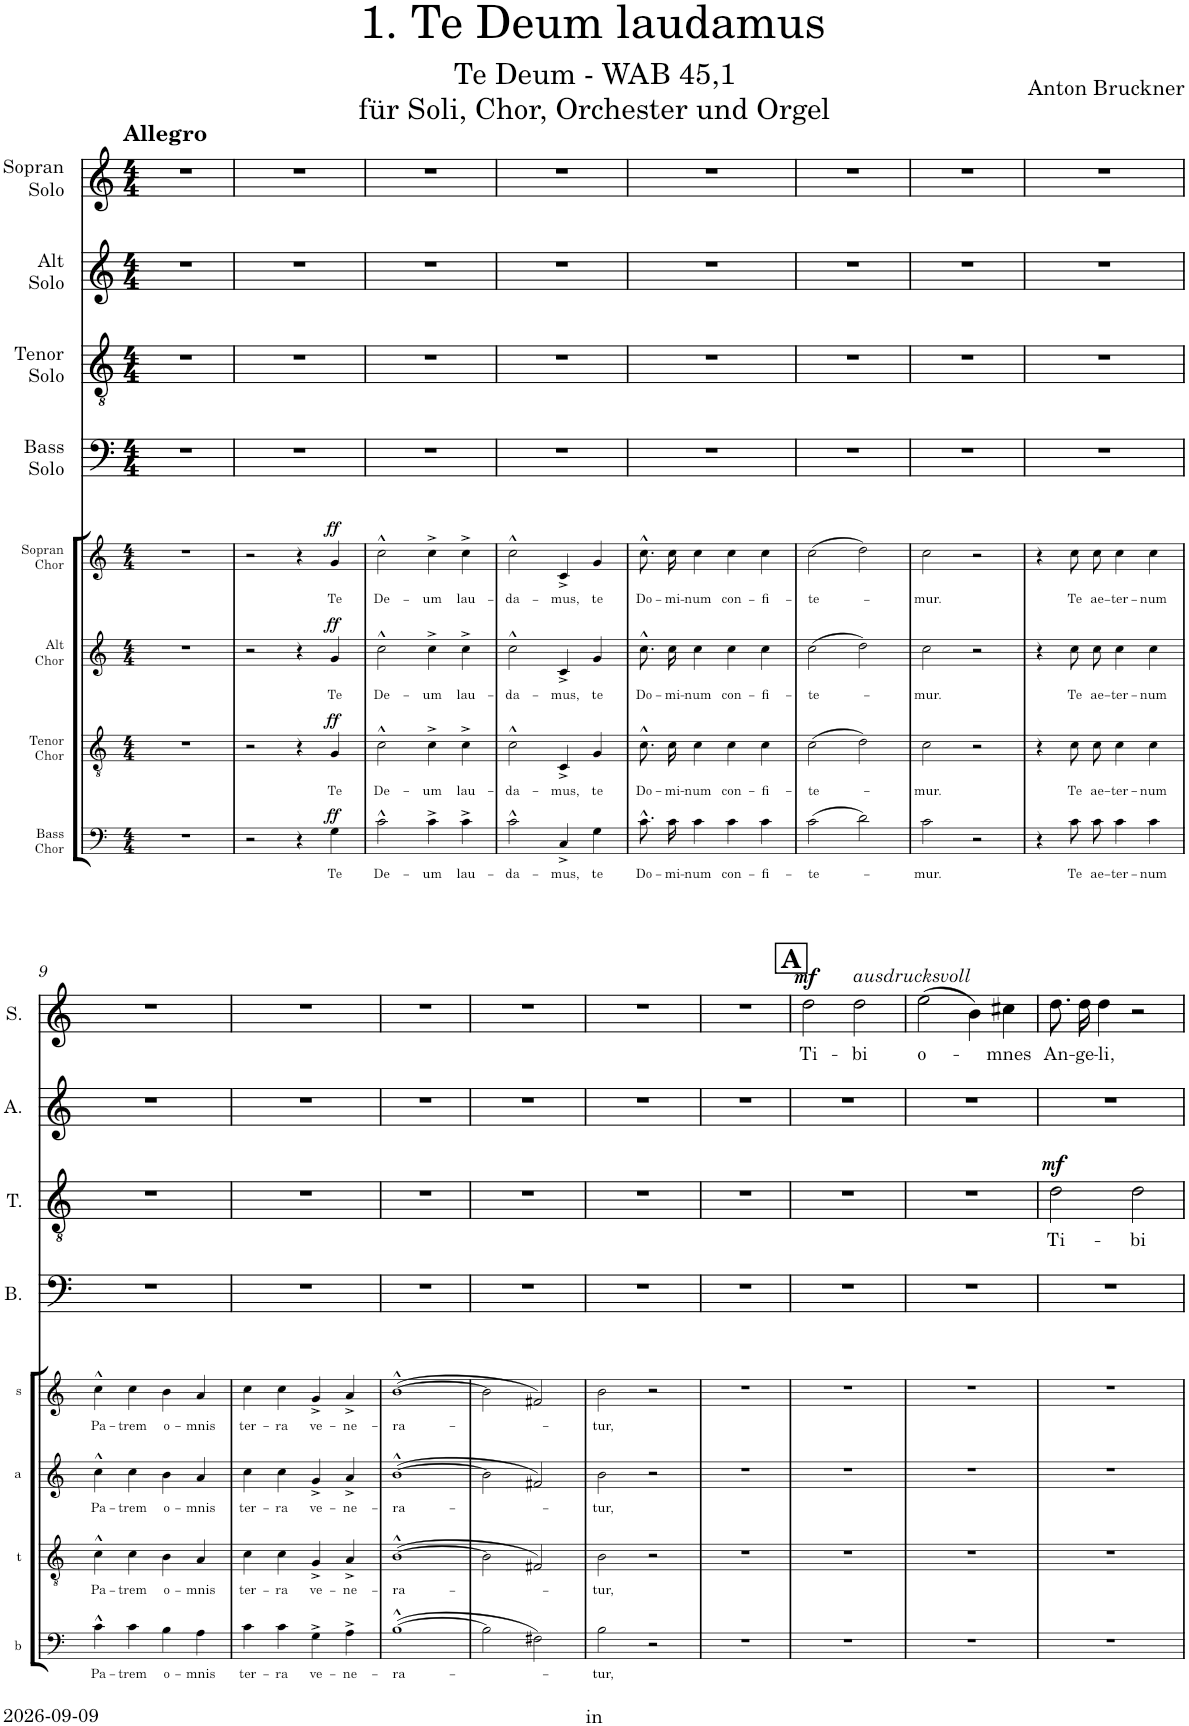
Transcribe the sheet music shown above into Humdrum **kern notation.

**kern	**text	**dynam	**kern	**text	**dynam	**kern	**text	**dynam	**kern	**text	**dynam	**kern	**kern	**text	**dynam	**kern	**kern	**text	**dynam
*part8	*part8	*part8	*part7	*part7	*part7	*part6	*part6	*part6	*part5	*part5	*part5	*part4	*part3	*part3	*part3	*part2	*part1	*part1	*part1
*staff8	*staff8	*staff8	*staff7	*staff7	*staff7	*staff6	*staff6	*staff6	*staff5	*staff5	*staff5	*staff4	*staff3	*staff3	*staff3	*staff2	*staff1	*staff1	*staff1
*I"Bass Chor	*	*	*I"Tenor Chor	*	*	*I"Alt Chor	*	*	*I"Sopran Chor	*	*	*I"Bass Solo	*I"Tenor Solo	*	*	*I"Alt Solo	*I"Sopran Solo	*	*
*I'b	*	*	*I't	*	*	*I'a	*	*	*I's	*	*	*I'B.	*I'T.	*	*	*I'A.	*I'S.	*	*
*stria5	*	*	*stria5	*	*	*stria5	*	*	*stria5	*	*	*	*	*	*	*	*	*	*
*clefF4	*	*	*clefGv2	*	*	*clefG2	*	*	*clefG2	*	*	*clefF4	*clefGv2	*	*	*clefG2	*clefG2	*	*
*k[]	*	*	*k[]	*	*	*k[]	*	*	*k[]	*	*	*k[]	*k[]	*	*	*k[]	*k[]	*	*
*M4/4	*	*	*M4/4	*	*	*M4/4	*	*	*M4/4	*	*	*M4/4	*M4/4	*	*	*M4/4	*M4/4	*	*
=1	=1	=1	=1	=1	=1	=1	=1	=1	=1	=1	=1	=1	=1	=1	=1	=1	=1	=1	=1
!	!	!	!	!	!	!	!	!	!	!	!	!	!	!	!	!	!LO:TX:a:B:t=Allegro	!	!
1r	.	.	1r	.	.	1r	.	.	1r	.	.	1r	1r	.	.	1r	1r	.	.
=2	=2	=2	=2	=2	=2	=2	=2	=2	=2	=2	=2	=2	=2	=2	=2	=2	=2	=2	=2
2r	.	.	2r	.	.	2r	.	.	2r	.	.	1r	1r	.	.	1r	1r	.	.
4r	.	.	4r	.	.	4r	.	.	4r	.	.	.	.	.	.	.	.	.	.
!	!LO:LY:b	!LO:DY:a	!	!LO:LY:b	!LO:DY:a	!	!LO:LY:b	!LO:DY:a	!	!LO:LY:b	!LO:DY:a	!	!	!	!	!	!	!	!
4G\	Te	ff	4G/	Te	ff	4g/	Te	ff	4g/	Te	ff	.	.	.	.	.	.	.	.
=3	=3	=3	=3	=3	=3	=3	=3	=3	=3	=3	=3	=3	=3	=3	=3	=3	=3	=3	=3
!	!LO:LY:b	!	!	!LO:LY:b	!	!	!LO:LY:b	!	!	!LO:LY:b	!	!	!	!	!	!	!	!	!
2c^^\	De-	.	2c^^\	De-	.	2cc^^\	De-	.	2cc^^\	De-	.	1r	1r	.	.	1r	1r	.	.
!	!LO:LY:b	!	!	!LO:LY:b	!	!	!LO:LY:b	!	!	!LO:LY:b	!	!	!	!	!	!	!	!	!
4c^\	-um	.	4c^\	-um	.	4cc^\	-um	.	4cc^\	-um	.	.	.	.	.	.	.	.	.
!	!LO:LY:b	!	!	!LO:LY:b	!	!	!LO:LY:b	!	!	!LO:LY:b	!	!	!	!	!	!	!	!	!
4c^\	lau-	.	4c^\	lau-	.	4cc^\	lau-	.	4cc^\	lau-	.	.	.	.	.	.	.	.	.
=4	=4	=4	=4	=4	=4	=4	=4	=4	=4	=4	=4	=4	=4	=4	=4	=4	=4	=4	=4
!	!LO:LY:b	!	!	!LO:LY:b	!	!	!LO:LY:b	!	!	!LO:LY:b	!	!	!	!	!	!	!	!	!
2c^^\	-da-	.	2c^^\	-da-	.	2cc^^\	-da-	.	2cc^^\	-da-	.	1r	1r	.	.	1r	1r	.	.
!	!LO:LY:b	!	!	!LO:LY:b	!	!	!LO:LY:b	!	!	!LO:LY:b	!	!	!	!	!	!	!	!	!
4C^/	-mus,	.	4C^/	-mus,	.	4c^/	-mus,	.	4c^/	-mus,	.	.	.	.	.	.	.	.	.
!	!LO:LY:b	!	!	!LO:LY:b	!	!	!LO:LY:b	!	!	!LO:LY:b	!	!	!	!	!	!	!	!	!
4G\	te	.	4G/	te	.	4g/	te	.	4g/	te	.	.	.	.	.	.	.	.	.
=5	=5	=5	=5	=5	=5	=5	=5	=5	=5	=5	=5	=5	=5	=5	=5	=5	=5	=5	=5
!	!LO:LY:b	!	!	!LO:LY:b	!	!	!LO:LY:b	!	!	!LO:LY:b	!	!	!	!	!	!	!	!	!
8.c^^\L	Do-	.	8.c^^\L	Do-	.	8.cc^^\L	Do-	.	8.cc^^\L	Do-	.	1r	1r	.	.	1r	1r	.	.
!	!LO:LY:b	!	!	!LO:LY:b	!	!	!LO:LY:b	!	!	!LO:LY:b	!	!	!	!	!	!	!	!	!
16c\Jk	-mi-	.	16c\Jk	-mi-	.	16cc\Jk	-mi-	.	16cc\Jk	-mi-	.	.	.	.	.	.	.	.	.
!	!LO:LY:b	!	!	!LO:LY:b	!	!	!LO:LY:b	!	!	!LO:LY:b	!	!	!	!	!	!	!	!	!
4c\	-num	.	4c\	-num	.	4cc\	-num	.	4cc\	-num	.	.	.	.	.	.	.	.	.
!	!LO:LY:b	!	!	!LO:LY:b	!	!	!LO:LY:b	!	!	!LO:LY:b	!	!	!	!	!	!	!	!	!
4c\	con-	.	4c\	con-	.	4cc\	con-	.	4cc\	con-	.	.	.	.	.	.	.	.	.
!	!LO:LY:b	!	!	!LO:LY:b	!	!	!LO:LY:b	!	!	!LO:LY:b	!	!	!	!	!	!	!	!	!
4c\	-fi-	.	4c\	-fi-	.	4cc\	-fi-	.	4cc\	-fi-	.	.	.	.	.	.	.	.	.
=6	=6	=6	=6	=6	=6	=6	=6	=6	=6	=6	=6	=6	=6	=6	=6	=6	=6	=6	=6
!	!LO:LY:b	!	!	!LO:LY:b	!	!	!LO:LY:b	!	!	!LO:LY:b	!	!	!	!	!	!	!	!	!
(>2c\	-te-	.	(>2c\	-te-	.	(>2cc\	-te-	.	(>2cc\	-te-	.	1r	1r	.	.	1r	1r	.	.
2d\)	.	.	2d\)	.	.	2dd\)	.	.	2dd\)	.	.	.	.	.	.	.	.	.	.
=7	=7	=7	=7	=7	=7	=7	=7	=7	=7	=7	=7	=7	=7	=7	=7	=7	=7	=7	=7
!	!LO:LY:b	!	!	!LO:LY:b	!	!	!LO:LY:b	!	!	!LO:LY:b	!	!	!	!	!	!	!	!	!
2c\	-mur.	.	2c\	-mur.	.	2cc\	-mur.	.	2cc\	-mur.	.	1r	1r	.	.	1r	1r	.	.
2r	.	.	2r	.	.	2r	.	.	2r	.	.	.	.	.	.	.	.	.	.
=8	=8	=8	=8	=8	=8	=8	=8	=8	=8	=8	=8	=8	=8	=8	=8	=8	=8	=8	=8
4r	.	.	4r	.	.	4r	.	.	4r	.	.	1r	1r	.	.	1r	1r	.	.
!	!LO:LY:b	!	!	!LO:LY:b	!	!	!LO:LY:b	!	!	!LO:LY:b	!	!	!	!	!	!	!	!	!
8c\L	Te	.	8c\L	Te	.	8cc\L	Te	.	8cc\L	Te	.	.	.	.	.	.	.	.	.
!	!LO:LY:b	!	!	!LO:LY:b	!	!	!LO:LY:b	!	!	!LO:LY:b	!	!	!	!	!	!	!	!	!
8c\J	ae-	.	8c\J	ae-	.	8cc\J	ae-	.	8cc\J	ae-	.	.	.	.	.	.	.	.	.
!	!LO:LY:b	!	!	!LO:LY:b	!	!	!LO:LY:b	!	!	!LO:LY:b	!	!	!	!	!	!	!	!	!
4c\	-ter-	.	4c\	-ter-	.	4cc\	-ter-	.	4cc\	-ter-	.	.	.	.	.	.	.	.	.
!	!LO:LY:b	!	!	!LO:LY:b	!	!	!LO:LY:b	!	!	!LO:LY:b	!	!	!	!	!	!	!	!	!
4c\	-num	.	4c\	-num	.	4cc\	-num	.	4cc\	-num	.	.	.	.	.	.	.	.	.
!!LO:LB:g=z
=9	=9	=9	=9	=9	=9	=9	=9	=9	=9	=9	=9	=9	=9	=9	=9	=9	=9	=9	=9
!	!LO:LY:b	!	!	!LO:LY:b	!	!	!LO:LY:b	!	!	!LO:LY:b	!	!	!	!	!	!	!	!	!
4c^^\	Pa-	.	4c^^\	Pa-	.	4cc^^\	Pa-	.	4cc^^\	Pa-	.	1r	1r	.	.	1r	1r	.	.
!	!LO:LY:b	!	!	!LO:LY:b	!	!	!LO:LY:b	!	!	!LO:LY:b	!	!	!	!	!	!	!	!	!
4c\	-trem	.	4c\	-trem	.	4cc\	-trem	.	4cc\	-trem	.	.	.	.	.	.	.	.	.
!	!LO:LY:b	!	!	!LO:LY:b	!	!	!LO:LY:b	!	!	!LO:LY:b	!	!	!	!	!	!	!	!	!
4B\	o-	.	4B\	o-	.	4b\	o-	.	4b\	o-	.	.	.	.	.	.	.	.	.
!	!LO:LY:b	!	!	!LO:LY:b	!	!	!LO:LY:b	!	!	!LO:LY:b	!	!	!	!	!	!	!	!	!
4A\	-mnis	.	4A/	-mnis	.	4a/	-mnis	.	4a/	-mnis	.	.	.	.	.	.	.	.	.
=10	=10	=10	=10	=10	=10	=10	=10	=10	=10	=10	=10	=10	=10	=10	=10	=10	=10	=10	=10
!	!LO:LY:b	!	!	!LO:LY:b	!	!	!LO:LY:b	!	!	!LO:LY:b	!	!	!	!	!	!	!	!	!
4c\	ter-	.	4c\	ter-	.	4cc\	ter-	.	4cc\	ter-	.	1r	1r	.	.	1r	1r	.	.
!	!LO:LY:b	!	!	!LO:LY:b	!	!	!LO:LY:b	!	!	!LO:LY:b	!	!	!	!	!	!	!	!	!
4c\	-ra	.	4c\	-ra	.	4cc\	-ra	.	4cc\	-ra	.	.	.	.	.	.	.	.	.
!	!LO:LY:b	!	!	!LO:LY:b	!	!	!LO:LY:b	!	!	!LO:LY:b	!	!	!	!	!	!	!	!	!
4G^\	ve-	.	4G^/	ve-	.	4g^/	ve-	.	4g^/	ve-	.	.	.	.	.	.	.	.	.
!	!LO:LY:b	!	!	!LO:LY:b	!	!	!LO:LY:b	!	!	!LO:LY:b	!	!	!	!	!	!	!	!	!
4A^\	-ne-	.	4A^/	-ne-	.	4a^/	-ne-	.	4a^/	-ne-	.	.	.	.	.	.	.	.	.
=11	=11	=11	=11	=11	=11	=11	=11	=11	=11	=11	=11	=11	=11	=11	=11	=11	=11	=11	=11
!	!LO:LY:b	!	!	!LO:LY:b	!	!	!LO:LY:b	!	!	!LO:LY:b	!	!	!	!	!	!	!	!	!
(>[1B^^	-ra-	.	(>[1B^^	-ra-	.	(>[1b^^	-ra-	.	(>[1b^^	-ra-	.	1r	1r	.	.	1r	1r	.	.
=12	=12	=12	=12	=12	=12	=12	=12	=12	=12	=12	=12	=12	=12	=12	=12	=12	=12	=12	=12
2B\]	.	.	2B\]	.	.	2b\]	.	.	2b\]	.	.	1r	1r	.	.	1r	1r	.	.
2F#X\)	.	.	2F#X/)	.	.	2f#X/)	.	.	2f#X/)	.	.	.	.	.	.	.	.	.	.
=13	=13	=13	=13	=13	=13	=13	=13	=13	=13	=13	=13	=13	=13	=13	=13	=13	=13	=13	=13
!	!LO:LY:b	!	!	!LO:LY:b	!	!	!LO:LY:b	!	!	!LO:LY:b	!	!	!	!	!	!	!	!	!
2B\	-tur,	.	2B\	-tur,	.	2b\	-tur,	.	2b\	-tur,	.	1r	1r	.	.	1r	1r	.	.
2r	.	.	2r	.	.	2r	.	.	2r	.	.	.	.	.	.	.	.	.	.
=14	=14	=14	=14	=14	=14	=14	=14	=14	=14	=14	=14	=14	=14	=14	=14	=14	=14	=14	=14
1r	.	.	1r	.	.	1r	.	.	1r	.	.	1r	1r	.	.	1r	1r	.	.
!!LO:REH:place=s1:a:B:cj:fs=14:t=A
=15	=15	=15	=15	=15	=15	=15	=15	=15	=15	=15	=15	=15	=15	=15	=15	=15	=15	=15	=15
!	!	!	!	!	!	!	!	!	!	!	!	!	!	!	!	!	!	!LO:LY:b	!LO:DY:a
1r	.	.	1r	.	.	1r	.	.	1r	.	.	1r	1r	.	.	1r	2dd\	Ti-	mf
!	!	!	!	!	!	!	!	!	!	!	!	!	!	!	!	!	!LO:TX:a:i:t=ausdrucksvoll	!	!
!	!	!	!	!	!	!	!	!	!	!	!	!	!	!	!	!	!	!LO:LY:b	!
.	.	.	.	.	.	.	.	.	.	.	.	.	.	.	.	.	2dd\	-bi	.
=16	=16	=16	=16	=16	=16	=16	=16	=16	=16	=16	=16	=16	=16	=16	=16	=16	=16	=16	=16
!	!	!	!	!	!	!	!	!	!	!	!	!	!	!	!	!	!	!LO:LY:b	!
1r	.	.	1r	.	.	1r	.	.	1r	.	.	1r	1r	.	.	1r	(>2ee\	o-	.
.	.	.	.	.	.	.	.	.	.	.	.	.	.	.	.	.	4b\)	.	.
!	!	!	!	!	!	!	!	!	!	!	!	!	!	!	!	!	!	!LO:LY:b	!
.	.	.	.	.	.	.	.	.	.	.	.	.	.	.	.	.	4cc#X\	-mnes	.
=17	=17	=17	=17	=17	=17	=17	=17	=17	=17	=17	=17	=17	=17	=17	=17	=17	=17	=17	=17
!	!	!	!	!	!	!	!	!	!	!	!	!	!	!LO:LY:b	!LO:DY:a	!	!	!LO:LY:b	!
1r	.	.	1r	.	.	1r	.	.	1r	.	.	1r	2d\	Ti-	mf	1r	8.dd\L	An-	.
!	!	!	!	!	!	!	!	!	!	!	!	!	!	!	!	!	!	!LO:LY:b	!
.	.	.	.	.	.	.	.	.	.	.	.	.	.	.	.	.	16dd\Jk	-ge-	.
!	!	!	!	!	!	!	!	!	!	!	!	!	!	!	!	!	!	!LO:LY:b	!
.	.	.	.	.	.	.	.	.	.	.	.	.	.	.	.	.	4dd\	-li,	.
!	!	!	!	!	!	!	!	!	!	!	!	!	!	!LO:LY:b	!	!	!	!	!
.	.	.	.	.	.	.	.	.	.	.	.	.	2d\	-bi	.	.	2r	.	.
=	=	=	=	=	=	=	=	=	=	=	=	=	=	=	=	=	=	=	=
*-	*-	*-	*-	*-	*-	*-	*-	*-	*-	*-	*-	*-	*-	*-	*-	*-	*-	*-	*-
